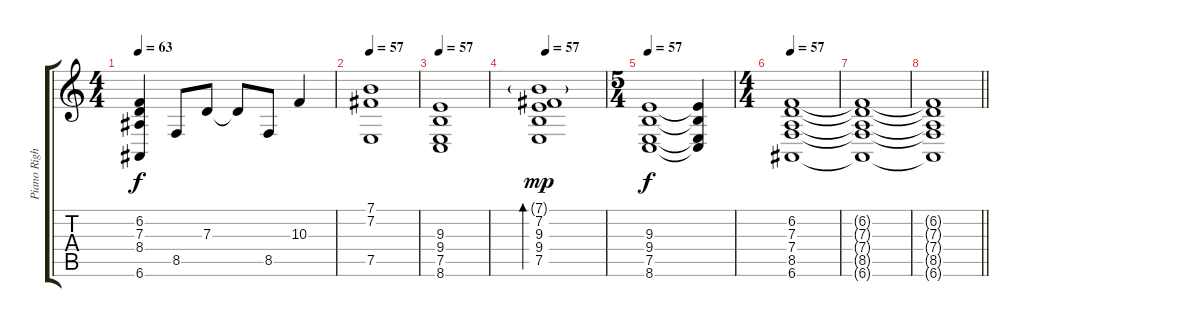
\track ("Piano Right" "Piano Righ") {instrument acousticgrandpiano}
\staff {score tabs}
\tuning (E4 B3 G3 D3 A2 E2) {hide}
\ts (4 4)
\tempo 63
\clef g2
\ks c
(6.2 7.3 8.4 6.6).4{dy f balance 13 instrument acousticgrandpiano} 8.5.8 7.3.8 7.3{t}.8 8.5.8 10.3.4 |
\tempo 57
(7.1 7.2 7.5).1{balance 13} |
\tempo 57
(9.3 9.4 7.5 8.6).1{balance 13} |
\tempo 57
(7.1{g} 7.2 9.3 9.4 7.5).1{bd 120 dy mp balance 13} |
\ts (5 4)
\tempo 57
(9.3 9.4 7.5 8.6).1{dy f balance 13} (9.3{t} 9.4{t} 7.5{t} 8.6{t}).4 |
\ts (4 4)
\tempo 57
(6.2 7.3 7.4 8.5 6.6).1{balance 13} |
(6.2{t} 7.3{t} 7.4{t} 8.5{t} 6.6{t}).1 |
\barLineRight lightlight
(6.2{t} 7.3{t} 7.4{t} 8.5{t} 6.6{t}).1
